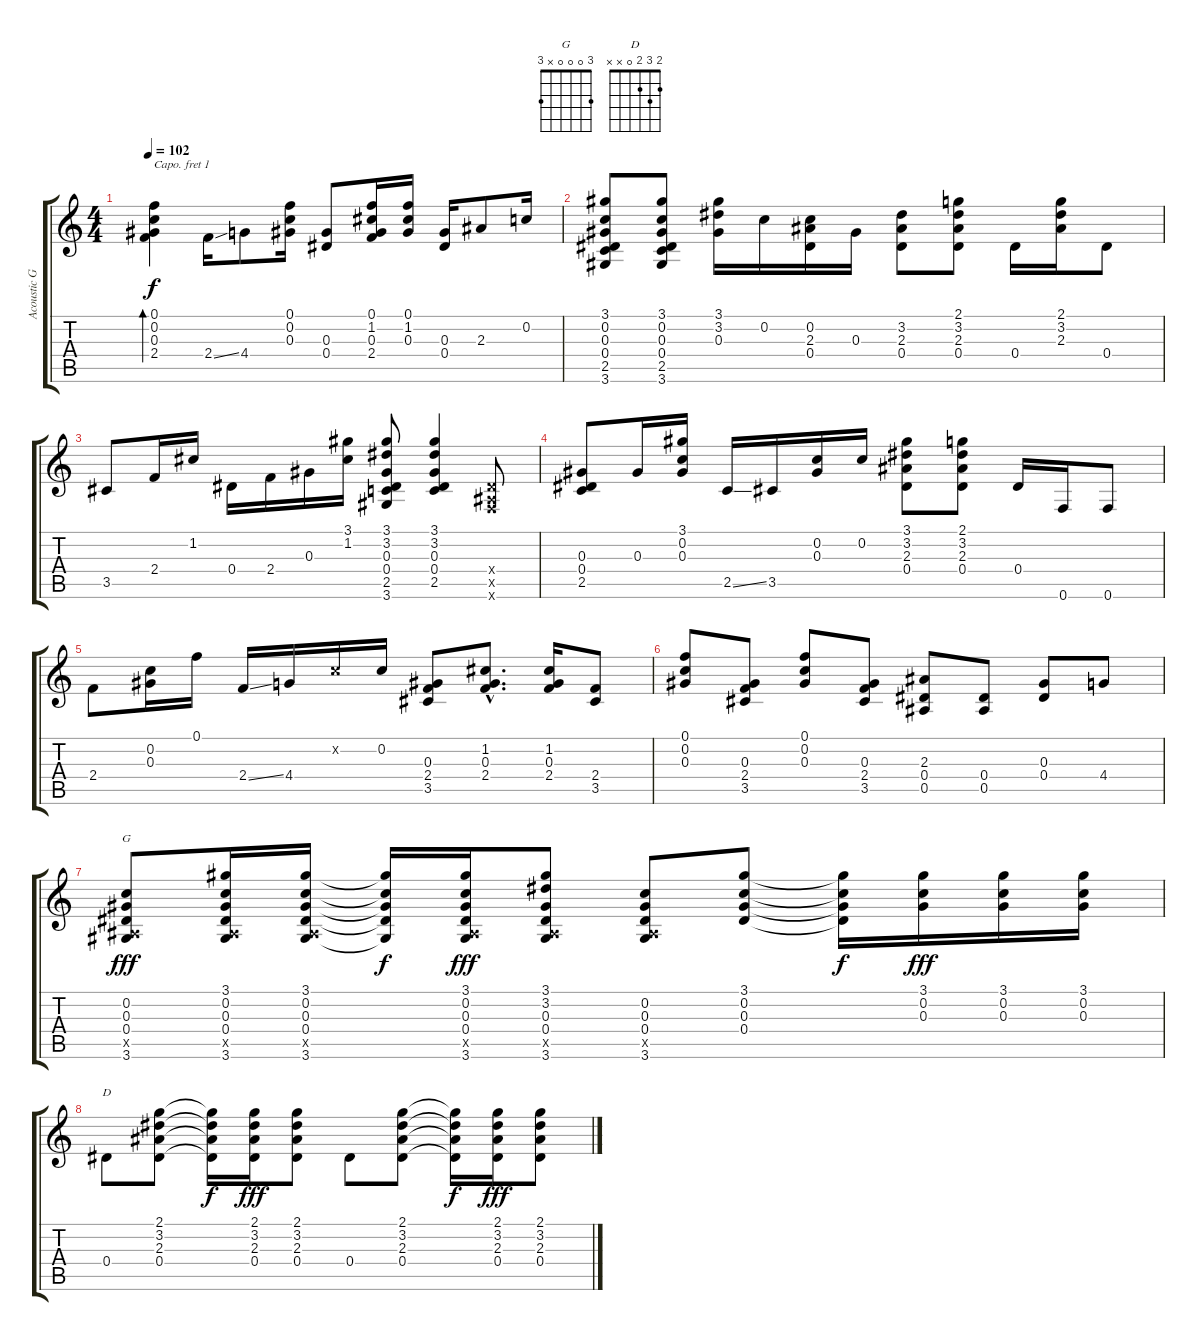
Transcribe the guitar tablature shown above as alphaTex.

\track ("Acoustic Guitar 1" "Acoustic G") {instrument acousticguitarsteel}
\staff {score tabs}
\capo 1
\tuning (E4 B3 G3 D3 A2 E2) {hide}
\chord ("G" 3 0 0 0 x 3)
\chord ("D" 2 3 2 0 x x)
\ts (4 4)
\tempo 102
\clef g2
\ks c
(0.1 0.2 0.3 2.4).4{bd 60 dy f} 2.4{ss}.16 4.4.8 (0.1 0.2 0.3).16 (0.3 0.4).8 (0.1 1.2 0.3 2.4).16 (0.1 1.2 0.3).16 (0.3 0.4).16 2.3.8 0.2.16 |
(3.1 0.2 0.3 0.4 2.5 3.6).8 (3.1 0.2 0.3 0.4 2.5 3.6).8 (3.1 3.2 0.3).16 0.2.16 (0.2 2.3 0.4).16 0.3.16 (3.2 2.3 0.4).8 (2.1 3.2 2.3 0.4).8 0.4.16 (2.1 3.2 2.3).16 0.4.8 |
3.5.8 2.4.16 1.2.16 0.4.16 2.4.16 0.3.16 (3.1 1.2).16 (3.1 3.2 0.3 0.4 2.5 3.6).8 (3.1 3.2 0.3 0.4 2.5).4 (0.4{x} 0.5{x} 0.6{x}).8 |
(0.3 0.4 2.5).8 0.3.16 (3.1 0.2 0.3).16 2.5{ss}.16 3.5.16 (0.2 0.3).16 0.2.16 (3.1 3.2 2.3 0.4).8 (2.1 3.2 2.3 0.4).8 0.4.16 0.6.16 0.6.8 |
2.4.8 (0.2 0.3).16 0.1.16 2.4{ss}.16 4.4.16 0.2{x}.16 0.2.16 (0.3 2.4 3.5).8 (1.2{hac} 0.3{hac} 2.4{hac}).8{d} (1.2 0.3 2.4).16 (2.4 3.5).8 |
(0.1 0.2 0.3).8 (0.3 2.4 3.5).8 (0.1 0.2 0.3).8 (0.3 2.4 3.5).8 (2.3 0.4 0.5).8 (0.4 0.5).8 (0.3 0.4).8 4.4.8 |
(0.2 0.3 0.4 0.5{x} 3.6).8{ch "G" dy fff} (3.1 0.2 0.3 0.4 0.5{x} 3.6).16 (3.1 0.2 0.3 0.4 0.5{x} 3.6).16 (3.1{t} 0.2{t} 0.3{t} 0.4{t} 3.6{t}).16{dy f} (3.1 0.2 0.3 0.4 0.5{x} 3.6).16{dy fff} (3.1 3.2 0.3 0.4 0.5{x} 3.6).8 (0.2 0.3 0.4 0.5{x} 3.6).8 (3.1 0.2 0.3 0.4).8 (3.1{t} 0.2{t} 0.3{t} 0.4{t}).16{dy f} (3.1 0.2 0.3).16{dy fff} (3.1 0.2 0.3).16 (3.1 0.2 0.3).16 |
0.4.8{ch "D"} (2.1 3.2 2.3 0.4).8 (2.1{t} 3.2{t} 2.3{t} 0.4{t}).16{dy f} (2.1 3.2 2.3 0.4).16{dy fff} (2.1 3.2 2.3 0.4).8 0.4.8 (2.1 3.2 2.3 0.4).8 (2.1{t} 3.2{t} 2.3{t} 0.4{t}).16{dy f} (2.1 3.2 2.3 0.4).16{dy fff} (2.1 3.2 2.3 0.4).8
